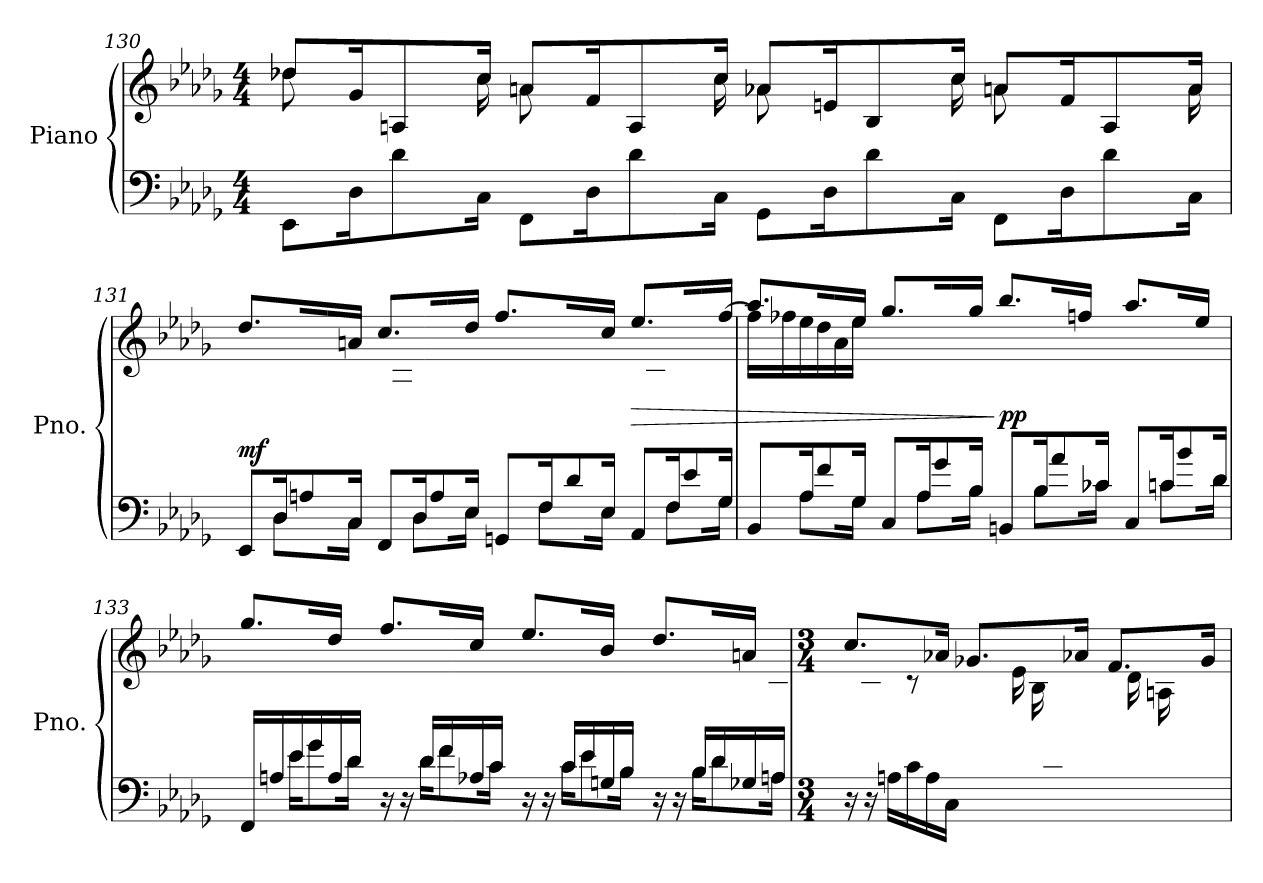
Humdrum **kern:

**kern	**kern	**dynam
*part1	*part1	*part1
*staff2	*staff1	*staff1/2
*I"Piano	*	*
*I'Pno.	*	*
*clefF4	*clefG2	*
*k[b-e-a-d-g-]	*k[b-e-a-d-g-]	*
*M4/4	*M4/4	*
*Xtuplet	*Xtuplet	*
=130	=130	=130
*	*^	*
12EE-\L	12dd-X/L	12dd-X\	.
24D-\K	24g-/K	24ryy	.
12d-\	12An/	24ryy	.
.	.	24ryy	.
24C\Jk	24cc/Jk	24cc\	.
12FF\L	12an/L	12a\	.
24D-\K	24f/K	24ryy	.
12d-\	12A/	24ryy	.
.	.	24ryy	.
24C\Jk	24cc/Jk	24cc\	.
12GG-\L	12a-X/L	12a-\	.
24D-\K	24en/K	24ryy	.
12d-\	12B-/	24ryy	.
.	.	24ryy	.
24C\Jk	24cc/Jk	24cc\	.
12FF\L	12an/L	12a\	.
24D-\K	24f/K	24ryy	.
12d-\	12A/	24ryy	.
.	.	24ryy	.
24C\Jk	24a/Jk	24a\	.
!!LO:PB:g=z	!!
=131	=131	=131	=131
*^	*	*	*
!	!	!	!	!LO:DY:a=2
12EE-/L	24ryy	12.dd-/L	24dd-\LLyy	mf
.	24ryy	.	24g-\	.
24D-/K	12D-\L	.	24f\	.
12An/	.	24reyy	24en\	.
.	24ryy	24reyy	24e-X\	.
24C/Jk	24C\Jk	24an/Jk	24a\JJ	.
12FF/L	24ryy	12.cc/L	24cc\LLyy	.
.	24ryy	.	24An\	.
24D-/K	12D-\L	.	24e-\	.
12A/	.	24rcyy	24g-\	.
.	24ryy	24rcyy	24a\	.
24E-/Jk	24E-\Jk	24dd-/Jk	24dd-\JJ	.
12GGn/L	24ryy	12.ff/L	24ff\LLyy	.
.	24ryy	.	24cc\	.
24F/K	12F\L	.	24bn\	.
12d-/	.	24reyy	24b-X\	.
.	24ryy	24reyy	24f\	.
24E-/Jk	24E-\Jk	24cc/Jk	24cc\JJ	.
!	!	!	!	!LO:HP:b
12AA-/L	24ryy	12.ee-/L	24ee-\LLyy	>
.	24ryy	.	24c\	.
24F/K	12F\L	.	24g-\	.
12e-/	.	24ryy	24b-\	.
.	24ryy	24ryy	24cc\	.
24G-/Jk	24G-\Jk	[24ff/Jk	24ff\JJ	.
=132	=132	=132	=132	=132
12BB-/L	24ryy	12.aa-/L	24ff\LL]	.
.	24ryy	.	24ff-X\	.
24A-/K	12A-\L	.	24ee-\	.
12f/	.	24reyy	24dd-\	.
.	24ryy	24reyy	24a-\	.
24G-/Jk	24G-\Jk	24ee-/Jk	24ee-\JJ	.
12C/L	24ryy	12.gg-/L	24gg-\LLyy	.
.	24ryy	.	24e-\	.
24A-/K	12A-\L	.	24b-\	.
12g-/	.	24rcyy	24cc\	.
.	24ryy	24rcyy	24ee-\	.
24B-/Jk	24B-\Jk	24gg-/Jk	24gg-\JJ	.
!	!	!	!	!LO:DY:n=1:b
12BBn/L	24ryy	12.bb-/L	24bb-\LLyy	] pp
.	24ryy	.	24b-\	.
24B-/K	12B-\L	.	24gg-\	.
12a-/	.	24reyy	24rff	.
.	24ryy	24ffn/Jk	24ff\	.
24c-X/Jk	24c-\Jk	24ryy	24a-\JJ	.
12C/L	24ryy	12.aa-/L	24aa-\LLyy	.
.	24ryy	.	24f\	.
24cn/K	12c\L	.	24ff\	.
12b-/	.	24ryy	24rff	.
.	24ryy	24ee-/Jk	24ee-\	.
24d-/Jk	24d-\Jk	24ryy	24g-\JJ	.
!!LO:LB:g=z	!!
=133	=133	=133	=133	=133
24FF/LL	24ryy	12.gg-/L	24gg-\LLyy	.
24An/	24ryy	.	24g-\	.
24e-/	24e-\KL	.	24ee-\	.
24g-/	12g-\	24ryy	24rff	.
24A/	.	24dd-/Jk	24dd-\	.
24d-/JJ	24d-\Jk	24ryy	24f\JJ	.
24r	24ryy	12.ff/L	24ff\LLyy	.
24r	24ryy	.	24f\	.
24d-/LL	24d-\KL	.	24dd-\	.
24f/	12f\	24ryy	24rff	.
24A-X/	.	24cc/Jk	24cc\	.
24c/JJ	24c\Jk	24ryy	24e-\JJ	.
24r	24ryy	12.ee-/L	24ee-\LLyy	.
24r	24ryy	.	24e-\	.
24c/LL	24c\KL	.	24cc\	.
24e-/	12e-\	24ryy	24rff	.
24Gn/	.	24b-/Jk	24b-\	.
24B-/JJ	24B-\Jk	24ryy	24d-\JJ	.
24r	24ryy	12.dd-/L	24dd-\LLyy	.
24r	24ryy	.	24d-\	.
24B-/LL	24B-\KL	.	24b-\	.
24d-/	12d-\	24ryy	24rff	.
24G-X/	.	24an/Jk	24a\	.
24An/JJ	24A\Jk	24ryy	24c\JJ	.
=134	=134	=134	=134	=134
*M3/4	*	*M3/4	*	*
4.ryy	24r	8.cc/L	24cc\LLyy	.
.	24r	.	24c\	.
.	24An\LL	.	24an\JJ	.
.	24c\	.	8r	.
.	24A\	.	.	.
.	.	16a-X/Jk	.	.
.	24C\JJ	.	.	.
.	8ryy	8.g-X/L	24g-\LLyy	.
.	.	.	24e-\	.
.	.	.	24B-\	.
24c-X/	24c-X!yy	.	8ryy	.
24E-/	24E-!yy	.	.	.
.	.	16a-X/Jk	.	.
24FF/JJ	24FF!yy	.	.	.
8ryy	8ryy	8.f/L	24f\LLyy	.
.	.	.	24d-\	.
.	.	.	24An\	.
24B-/	24B-!yy	.	8ryy	.
24E-/	24E-!yy	.	.	.
.	.	16g-/Jk	.	.
24FF/JJ	24FF!yy	.	.	.
*v	*v	*	*	*
*	*v	*v	*
=	=	=
*-	*-	*-
